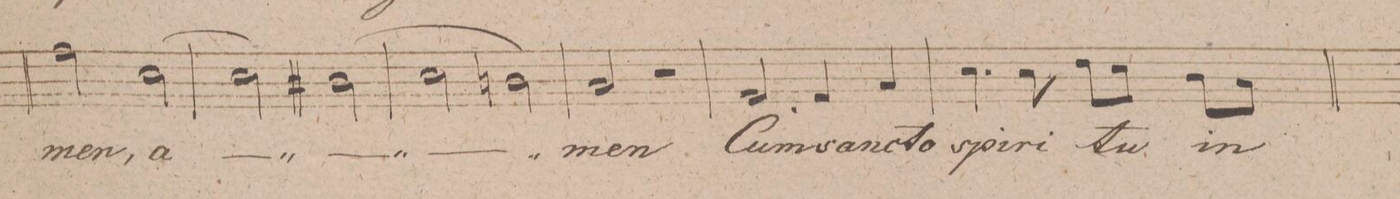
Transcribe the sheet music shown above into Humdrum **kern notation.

**kern	**text	**dynam
*I"Tenore.	*	*
*clefC4	*	*
*k[f#c#g#d#]	*	*
*met(c)	*	*
*M4/4	*	*
2e\	-men,	.
[2B\	a-	.
=269	=269	=269
2B\]	.	.
(>2A#X\	.	.
=270	=270	=270
2B\	.	.
2An\)	.	.
=271	=271	=271
2G#/	-men	.
2r	.	.
=272	=272	=272
2E/	Cum	.
4E/	san-	.
4G#/	-cto	.
=273	=273	=273
4.B\	spi-	.
8B\	-ri-	.
8c#\L	-tu	.
8B\J	.	.
8A\L	in	.
8G#\J	.	.
=274	=274	=274
*-	*-	*-
